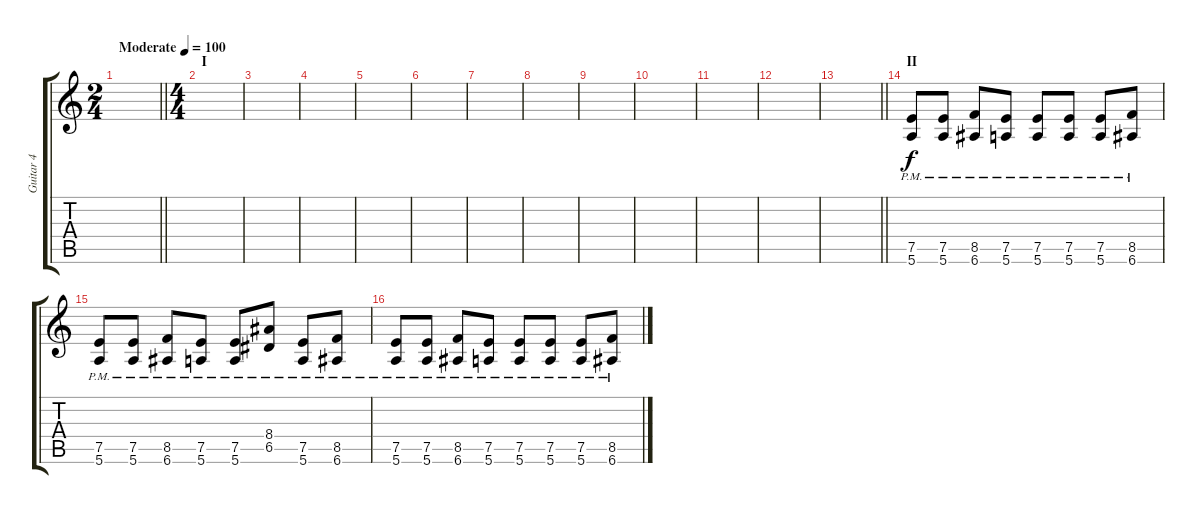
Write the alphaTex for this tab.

\track ("Guitar 4" "Guitar 4") {instrument overdrivenguitar}
\staff {score tabs}
\tuning (E4 B3 G3 D3 A2 E2) {hide}
\ts (2 4)
\tempo (100 "Moderate")
\clef g2
\barLineRight lightlight
\ks c
|
\ts (4 4)
\section ("" "I")
|
|
|
|
|
|
|
|
|
|
|
\barLineRight lightlight
|
\section ("" "II")
(7.5{pm} 5.6{pm}).8 (7.5{pm} 5.6{pm}).8 (8.5{pm} 6.6{pm}).8 (7.5{pm} 5.6{pm}).8 (7.5{pm} 5.6{pm}).8 (7.5{pm} 5.6{pm}).8 (7.5{pm} 5.6{pm}).8 (8.5{pm} 6.6{pm}).8 |
(7.5{pm} 5.6{pm}).8 (7.5{pm} 5.6{pm}).8 (8.5{pm} 6.6{pm}).8 (7.5{pm} 5.6{pm}).8 (7.5{pm} 5.6{pm}).8 (8.4{pm} 6.5{pm}).8 (7.5{pm} 5.6{pm}).8 (8.5{pm} 6.6{pm}).8 |
(7.5{pm} 5.6{pm}).8 (7.5{pm} 5.6{pm}).8 (8.5{pm} 6.6{pm}).8 (7.5{pm} 5.6{pm}).8 (7.5{pm} 5.6{pm}).8 (7.5{pm} 5.6{pm}).8 (7.5{pm} 5.6{pm}).8 (8.5{pm} 6.6{pm}).8
